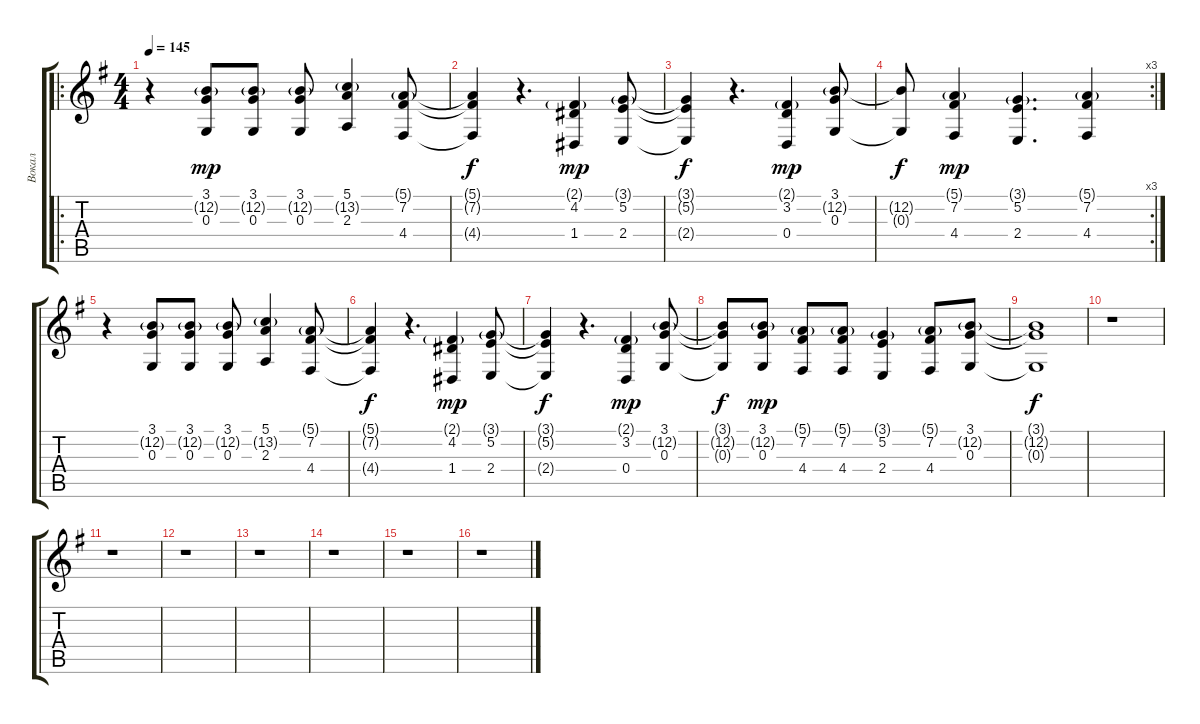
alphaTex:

\track ("Вокал" "Вокал") {instrument drawbarorgan}
\staff {score tabs}
\tuning (E4 B3 G3 D3 A2 E2) {hide}
\ro
\ts (4 4)
\tempo 145
\clef g2
\ks g
r.4{dy f} (3.1 12.2{g} 0.3).8{dy mp} (3.1 12.2{g} 0.3).8 (3.1 12.2{g} 0.3).8 (5.1 13.2{g} 2.3).4 (5.1{g} 7.2 4.4).8 |
(5.1{t} 7.2{t} 4.4{t}).4{dy f} r.4{d} (2.1{g} 4.2 1.4).4{dy mp} (3.1{g} 5.2 2.4).8 |
(3.1{t} 5.2{t} 2.4{t}).4{dy f} r.4{d} (2.1{g} 3.2 0.4).4{dy mp} (3.1 12.2{g} 0.3).8 |
\rc 3
(12.2{t} 0.3{t}).8{dy f} (5.1{g} 7.2 4.4).4{dy mp} (3.1{g} 5.2 2.4).4{d} (5.1{g} 7.2 4.4).4 |
r.4 (3.1 12.2{g} 0.3).8 (3.1 12.2{g} 0.3).8 (3.1 12.2{g} 0.3).8 (5.1 13.2{g} 2.3).4 (5.1{g} 7.2 4.4).8 |
(5.1{t} 7.2{t} 4.4{t}).4{dy f} r.4{d} (2.1{g} 4.2 1.4).4{dy mp} (3.1{g} 5.2 2.4).8 |
(3.1{t} 5.2{t} 2.4{t}).4{dy f} r.4{d} (2.1{g} 3.2 0.4).4{dy mp} (3.1 12.2{g} 0.3).8 |
(3.1{t} 12.2{t} 0.3{t}).8{dy f} (3.1 12.2{g} 0.3).8{dy mp} (5.1{g} 7.2 4.4).8 (5.1{g} 7.2 4.4).8 (3.1{g} 5.2 2.4).4 (5.1{g} 7.2 4.4).8 (3.1 12.2{g} 0.3).8 |
(3.1{t} 12.2{t} 0.3{t}).1{dy f} |
r.1 |
r.1 |
r.1 |
r.1 |
r.1 |
r.1 |
r.1
